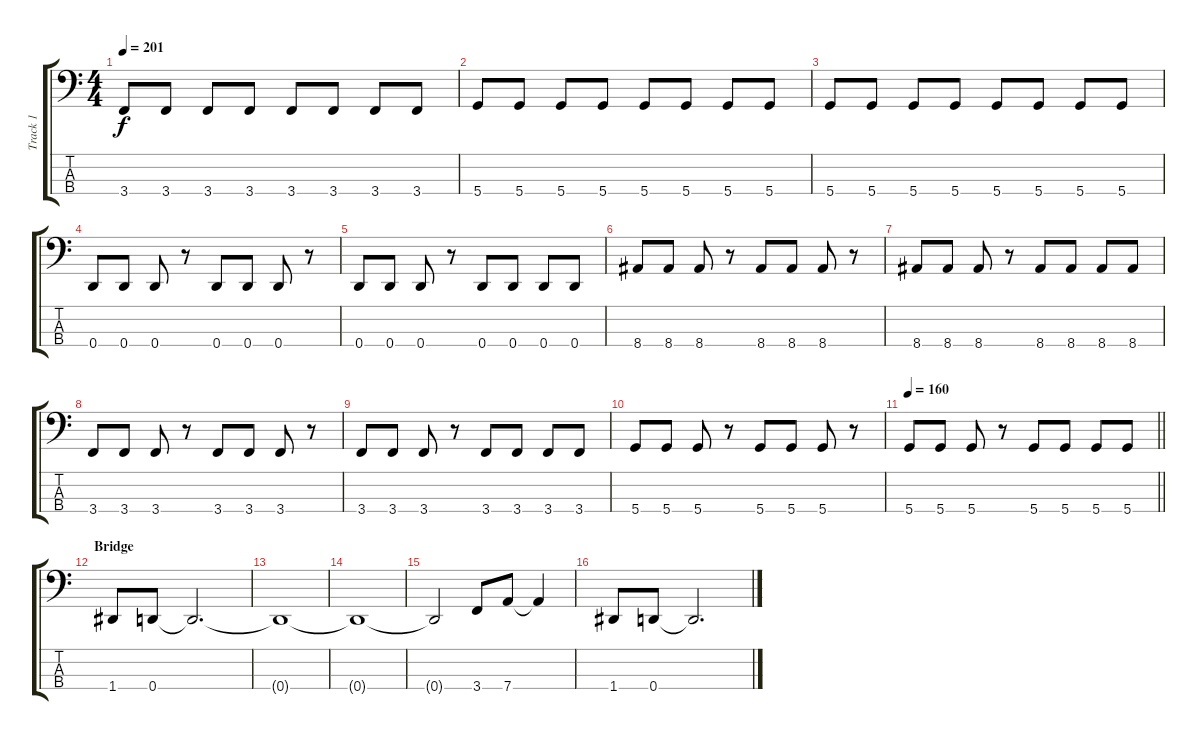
\track ("Track 1" "Track 1") {instrument electricbasspick}
\staff {score tabs}
\tuning (G2 D2 A1 D1) {hide}
\ts (4 4)
\tempo 201
\clef f4
\ks c
3.4.8{dy f} 3.4.8 3.4.8 3.4.8 3.4.8 3.4.8 3.4.8 3.4.8 |
5.4.8 5.4.8 5.4.8 5.4.8 5.4.8 5.4.8 5.4.8 5.4.8 |
5.4.8 5.4.8 5.4.8 5.4.8 5.4.8 5.4.8 5.4.8 5.4.8 |
0.4.8 0.4.8 0.4.8 r.8 0.4.8 0.4.8 0.4.8 r.8 |
0.4.8 0.4.8 0.4.8 r.8 0.4.8 0.4.8 0.4.8 0.4.8 |
8.4.8 8.4.8 8.4.8 r.8 8.4.8 8.4.8 8.4.8 r.8 |
8.4.8 8.4.8 8.4.8 r.8 8.4.8 8.4.8 8.4.8 8.4.8 |
3.4.8 3.4.8 3.4.8 r.8 3.4.8 3.4.8 3.4.8 r.8 |
3.4.8 3.4.8 3.4.8 r.8 3.4.8 3.4.8 3.4.8 3.4.8 |
5.4.8 5.4.8 5.4.8 r.8 5.4.8 5.4.8 5.4.8 r.8 |
\tempo 160
\barLineRight lightlight
5.4.8 5.4.8 5.4.8 r.8 5.4.8 5.4.8 5.4.8 5.4.8 |
\section ("" "Bridge")
1.4.8 0.4.8 0.4{t}.2{d} |
0.4{t}.1 |
0.4{t}.1 |
0.4{t}.2 3.4.8 7.4.8 7.4{t}.4 |
1.4.8 0.4.8 0.4{t}.2{d}
